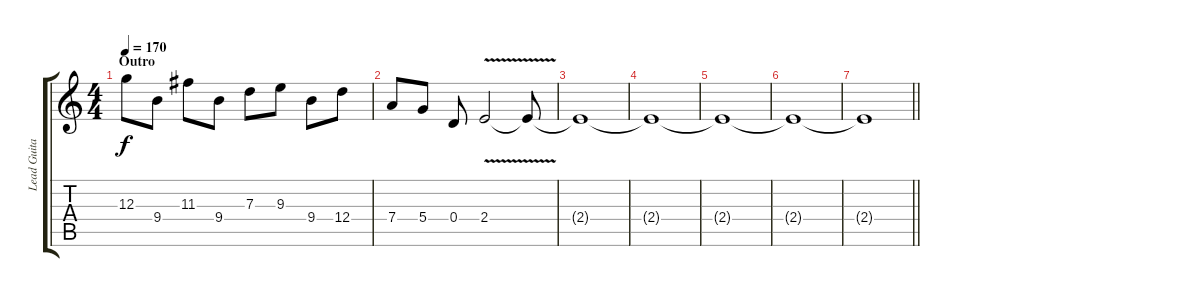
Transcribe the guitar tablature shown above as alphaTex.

\track ("Lead Guitar" "Lead Guita") {instrument distortionguitar}
\staff {score tabs}
\tuning (E4 B3 G3 D3 A2 E2) {hide}
\ts (4 4)
\section ("" "Outro")
\tempo 170
\clef g2
\ks c
12.3.8{dy f} 9.4.8 11.3.8 9.4.8 7.3.8 9.3.8 9.4.8 12.4.8 |
7.4.8 5.4.8 0.4.8 2.4{v}.2 2.4{t}.8 |
2.4{t}.1 |
2.4{t}.1 |
2.4{t}.1 |
2.4{t}.1 |
\barLineRight lightlight
2.4{t}.1
